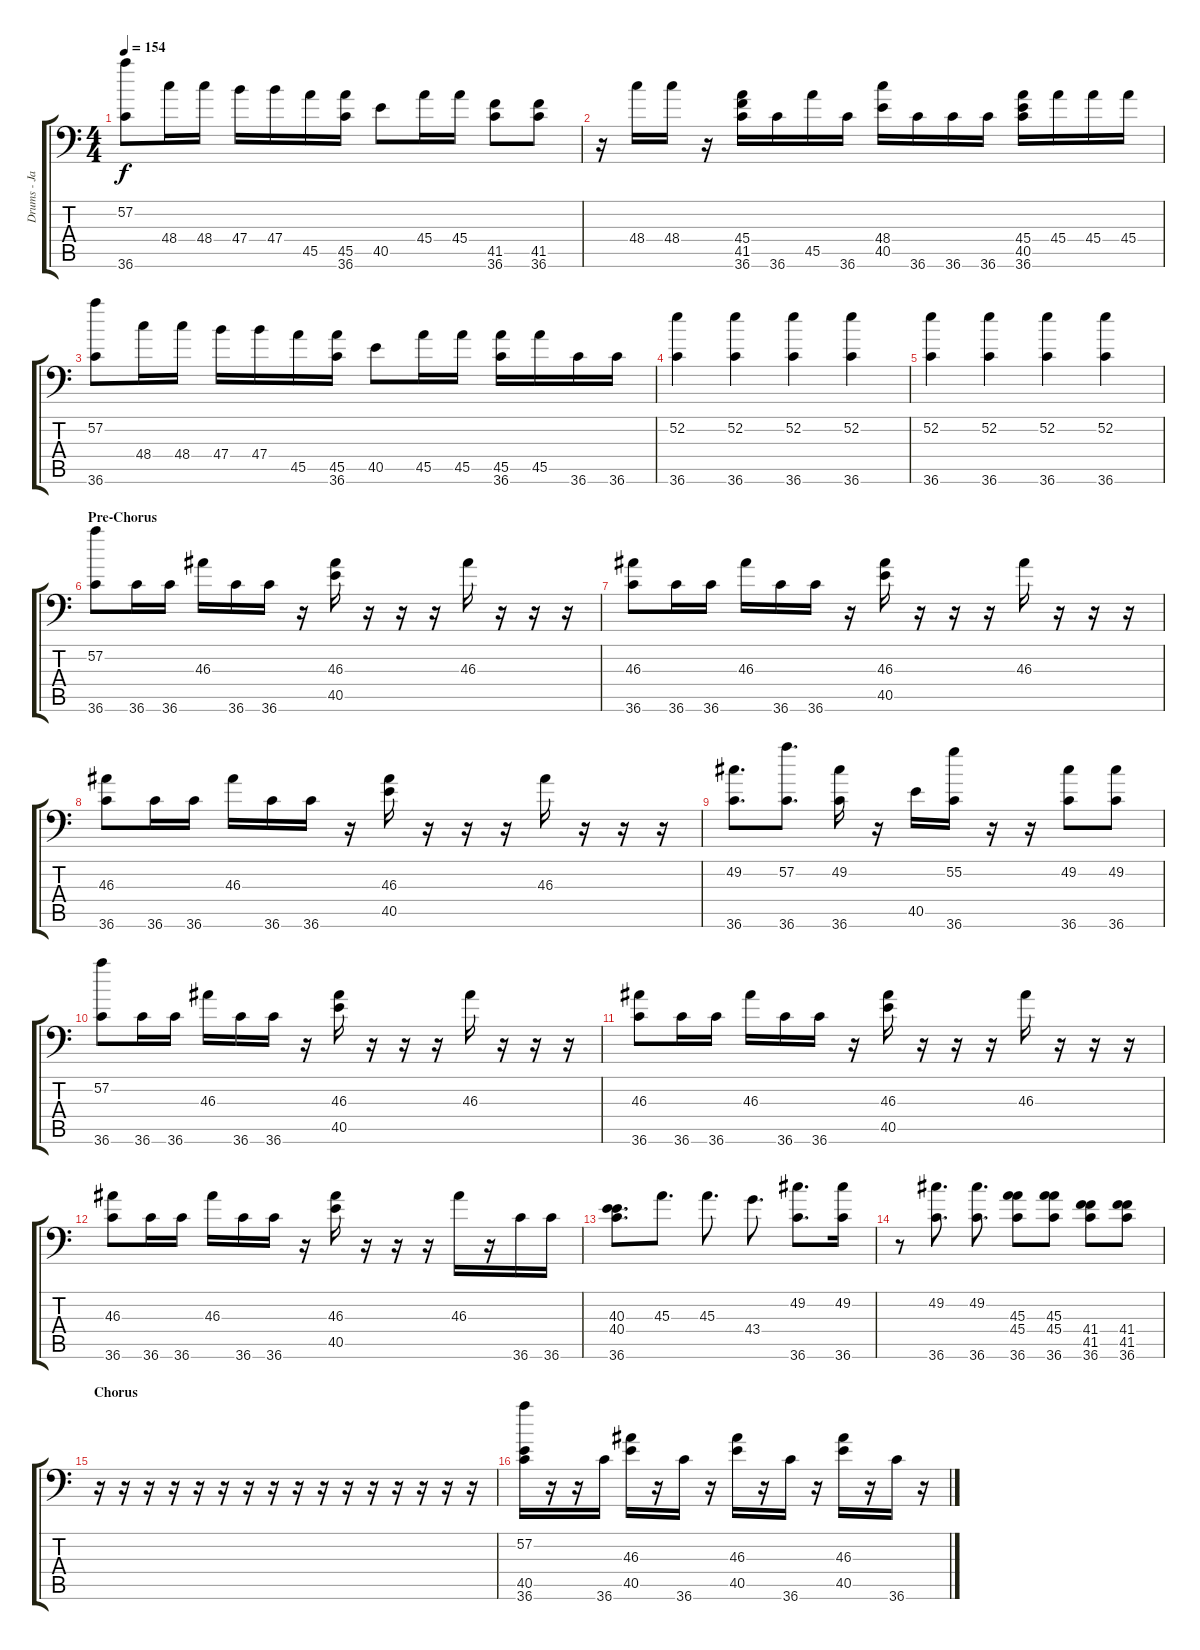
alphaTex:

\track ("Drums - Jason" "Drums - Ja") {instrument acousticgrandpiano}
\staff {score tabs}
\tuning (C-1 C-1 C-1 C-1 C-1 C-1) {hide}
\ts (4 4)
\tempo 154
\clef f4
\ks c
(57.2 36.6).8{dy f} 48.4.16 48.4.16 47.4.16 47.4.16 45.5.16 (45.5 36.6).16 40.5.8 45.4.16 45.4.16 (41.5 36.6).8 (41.5 36.6).8 |
r.16 48.4.16 48.4.16 r.16 (45.4 41.5 36.6).16 36.6.16 45.5.16 36.6.16 (48.4 40.5).16 36.6.16 36.6.16 36.6.16 (45.4 40.5 36.6).16 45.4.16 45.4.16 45.4.16 |
(57.2 36.6).8 48.4.16 48.4.16 47.4.16 47.4.16 45.5.16 (45.5 36.6).16 40.5.8 45.5.16 45.5.16 (45.5 36.6).16 45.5.16 36.6.16 36.6.16 |
(52.2 36.6).4 (52.2 36.6).4 (52.2 36.6).4 (52.2 36.6).4 |
(52.2 36.6).4 (52.2 36.6).4 (52.2 36.6).4 (52.2 36.6).4 |
\section ("" "Pre-Chorus")
(57.2 36.6).8 36.6.16 36.6.16 46.3.16 36.6.16 36.6.16 r.16 (46.3 40.5).16 r.16 r.16 r.16 46.3.16 r.16 r.16 r.16 |
(46.3 36.6).8 36.6.16 36.6.16 46.3.16 36.6.16 36.6.16 r.16 (46.3 40.5).16 r.16 r.16 r.16 46.3.16 r.16 r.16 r.16 |
(46.3 36.6).8 36.6.16 36.6.16 46.3.16 36.6.16 36.6.16 r.16 (46.3 40.5).16 r.16 r.16 r.16 46.3.16 r.16 r.16 r.16 |
(49.2 36.6).8{d} (57.2 36.6).8{d} (49.2 36.6).16 r.16 40.5.16 (55.2 36.6).16 r.16 r.16 (49.2 36.6).8 (49.2 36.6).8 |
(57.2 36.6).8 36.6.16 36.6.16 46.3.16 36.6.16 36.6.16 r.16 (46.3 40.5).16 r.16 r.16 r.16 46.3.16 r.16 r.16 r.16 |
(46.3 36.6).8 36.6.16 36.6.16 46.3.16 36.6.16 36.6.16 r.16 (46.3 40.5).16 r.16 r.16 r.16 46.3.16 r.16 r.16 r.16 |
(46.3 36.6).8 36.6.16 36.6.16 46.3.16 36.6.16 36.6.16 r.16 (46.3 40.5).16 r.16 r.16 r.16 46.3.16 r.16 36.6.16 36.6.16 |
(40.3 40.4 36.6).8{d} 45.3.8{d} 45.3.8{d} 43.4.8{d} (49.2 36.6).8{d} (49.2 36.6).16 |
r.8 (49.2 36.6).8{d} (49.2 36.6).8{d} (45.3 45.4 36.6).8 (45.3 45.4 36.6).8 (41.4 41.5 36.6).8 (41.4 41.5 36.6).8 |
\section ("" "Chorus")
r.16 r.16 r.16 r.16 r.16 r.16 r.16 r.16 r.16 r.16 r.16 r.16 r.16 r.16 r.16 r.16 |
(57.2 40.5 36.6).16 r.16 r.16 36.6.16 (46.3 40.5).16 r.16 36.6.16 r.16 (46.3 40.5).16 r.16 36.6.16 r.16 (46.3 40.5).16 r.16 36.6.16 r.16
